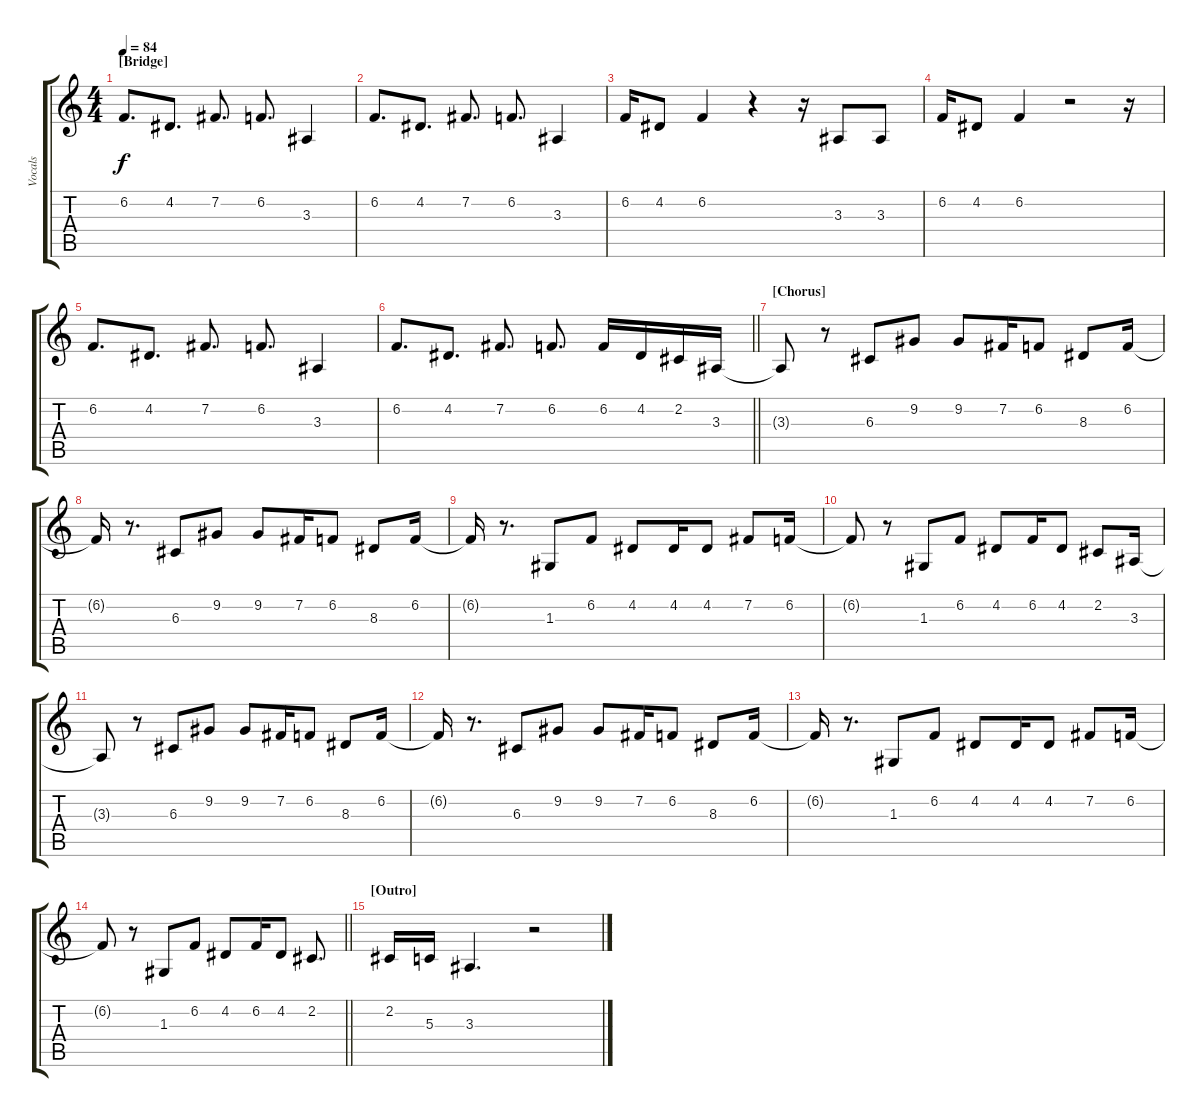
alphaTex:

\track ("Vocals" "Vocals") {instrument sopranosax}
\staff {score tabs}
\tuning (E4 B3 G3 D3 A2 E2) {hide}
\ts (4 4)
\section ("" "[Bridge]")
\tempo 84
\clef g2
\ks c
6.2.8{d dy f} 4.2.8{d} 7.2.8{d} 6.2.8{d} 3.3.4 |
6.2.8{d} 4.2.8{d} 7.2.8{d} 6.2.8{d} 3.3.4 |
6.2.16 4.2.8 6.2.4 r.4 r.16 3.3.8 3.3.8 |
6.2.16 4.2.8 6.2.4 r.2 r.16 |
6.2.8{d} 4.2.8{d} 7.2.8{d} 6.2.8{d} 3.3.4 |
\barLineRight lightlight
6.2.8{d} 4.2.8{d} 7.2.8{d} 6.2.8{d} 6.2.16 4.2.16 2.2.16 3.3.16 |
\section ("" "[Chorus]")
3.3{t}.8 r.8 6.3.8 9.2.8 9.2.8 7.2.16 6.2.8 8.3.8 6.2.16 |
6.2{t}.16 r.8{d} 6.3.8 9.2.8 9.2.8 7.2.16 6.2.8 8.3.8 6.2.16 |
6.2{t}.16 r.8{d} 1.3.8 6.2.8 4.2.8 4.2.16 4.2.8 7.2.8 6.2.16 |
6.2{t}.8 r.8 1.3.8 6.2.8 4.2.8 6.2.16 4.2.8 2.2.8 3.3.16 |
3.3{t}.8 r.8 6.3.8 9.2.8 9.2.8 7.2.16 6.2.8 8.3.8 6.2.16 |
6.2{t}.16 r.8{d} 6.3.8 9.2.8 9.2.8 7.2.16 6.2.8 8.3.8 6.2.16 |
6.2{t}.16 r.8{d} 1.3.8 6.2.8 4.2.8 4.2.16 4.2.8 7.2.8 6.2.16 |
\barLineRight lightlight
6.2{t}.8 r.8 1.3.8 6.2.8 4.2.8 6.2.16 4.2.8 2.2.8{d} |
\section ("" "[Outro]")
2.2.16 5.3.16 3.3.4{d} r.2
